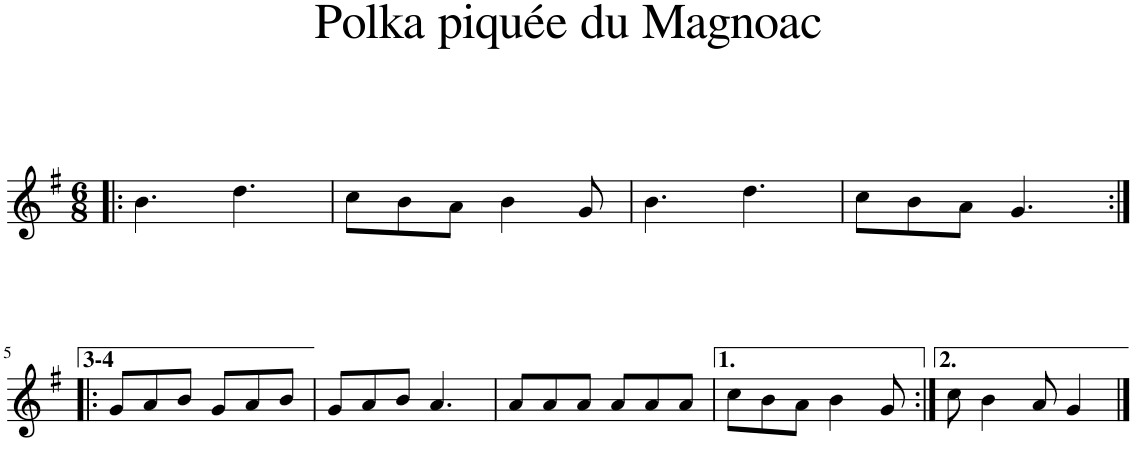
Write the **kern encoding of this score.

**kern
*part1
*staff1
*I"Violon
*I'Vln.
*clefG2
*k[f#]
*M6/8
=1!|:
4.b\
4.dd\
=2
8cc\L
8b\
8a\J
4b\
8g/
=3
4.b\
4.dd\
=4
8cc\L
8b\
8a\J
4.g/
!!LO:LB:g=z
=5:|!|:
8g/L
8a/
8b/J
8g/L
8a/
8b/J
=6
8g/L
8a/
8b/J
4.a/
=7
8a/L
8a/
8a/J
8a/L
8a/
8a/J
=8
8cc\L
8b\
8a\J
4b\
8g/
=9:|!
8cc\
4b\
8a/
4g/
==
*-
